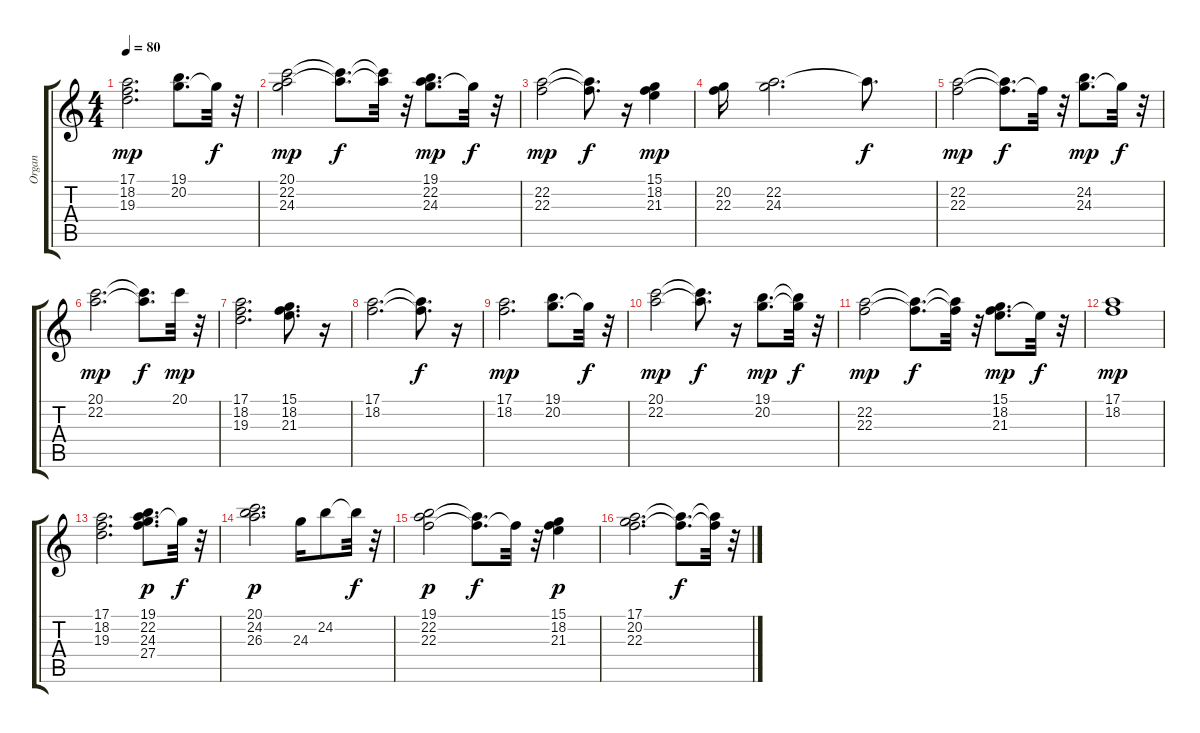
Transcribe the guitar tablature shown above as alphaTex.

\track ("Organ   " "Organ   ") {instrument drawbarorgan}
\staff {score tabs}
\tuning (E4 B3 G3 D3 A2 E2) {hide}
\ts (4 4)
\tempo 80
\clef g2
\ks c
(17.1 18.2 19.3).2{d dy mp} (19.1 20.2).8{d} 20.2{t}.32{dy f} r.32 |
(20.1 22.2 24.3).2{dy mp} (20.1{t} 22.2{t}).8{d dy f} (20.1{t} 22.2{t}).32 r.32 (19.1 22.2 24.3).8{d dy mp} 24.3{t}.32{dy f} r.32 |
(22.2 22.3).2{dy mp} (22.2{t} 22.3{t}).8{d dy f} r.16 (15.1 18.2 21.3).4{dy mp} |
(20.2 22.3).16 (22.2 24.3).2{d} 22.2{t}.8{d dy f} |
(22.2 22.3).2{dy mp} (22.2{t} 22.3{t}).8{d dy f} 22.3{t}.32 r.32 (24.2 24.3).8{d dy mp} 24.3{t}.32{dy f} r.32 |
(20.1 22.2).2{d dy mp} (20.1{t} 22.2{t}).8{d dy f} 20.1.32{dy mp} r.32 |
(17.1 18.2 19.3).2{d} (15.1 18.2 21.3).8{d} r.16 |
(17.1 18.2).2{d} (17.1{t} 18.2{t}).8{d dy f} r.16 |
(17.1 18.2).2{d dy mp} (19.1 20.2).8{d} 20.2{t}.32{dy f} r.32 |
(20.1 22.2).2{dy mp} (20.1{t} 22.2{t}).8{d dy f} r.16 (19.1 20.2).8{d dy mp} (19.1{t} 20.2{t}).32{dy f} r.32 |
(22.2 22.3).2{dy mp} (22.2{t} 22.3{t}).8{d dy f} (22.2{t} 22.3{t}).32 r.32 (15.1 18.2 21.3).8{d dy mp} 21.3{t}.32{dy f} r.32 |
(17.1 18.2).1{dy mp} |
(17.1 18.2 19.3).2{d} (19.1 22.2 24.3 27.4).8{d dy p} 24.3{t}.32{dy f} r.32 |
(20.1 24.2 26.3).2{d dy p} 24.3.16 24.2.8 24.2{t}.32{dy f} r.32 |
(19.1 22.2 22.3).2{dy p} (22.2{t} 22.3{t}).8{d dy f} 22.3{t}.32 r.32 (15.1 18.2 21.3).4{dy p} |
(17.1 20.2 22.3).2{d} (17.1{t} 22.3{t}).8{d dy f} (17.1{t} 22.3{t}).32 r.32
